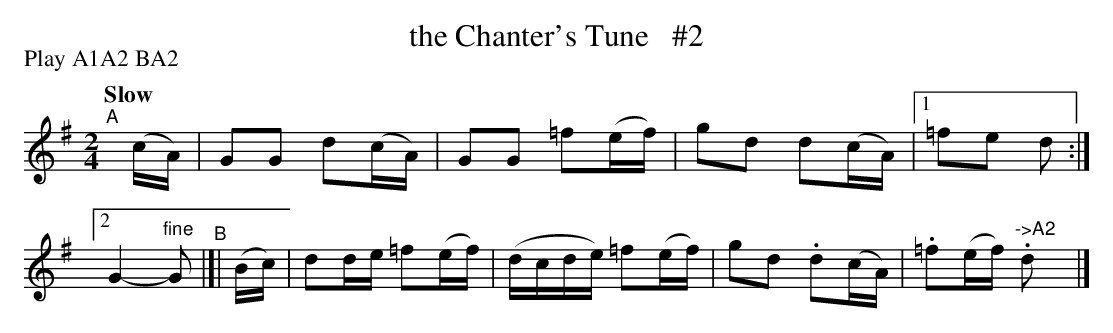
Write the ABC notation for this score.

X:1
T: the Chanter's Tune   #2
P: Play A1A2 BA2
Q: "Slow"
M: 2/4
L: 1/8
K: G
"^A"[|] (c/A/) | GG d(c/A/) | GG =f(e/f/) | gd d(c/A/) |[1 =fe d :|[2 G2- "^fine"G \
"^B"|[| (B/c/) | dd/e/ =f(e/f/) | (d/c/d/e/) =f(e/f/) | gd .d(c/A/) | .=f(e/f/) "^->A2".dy|]
